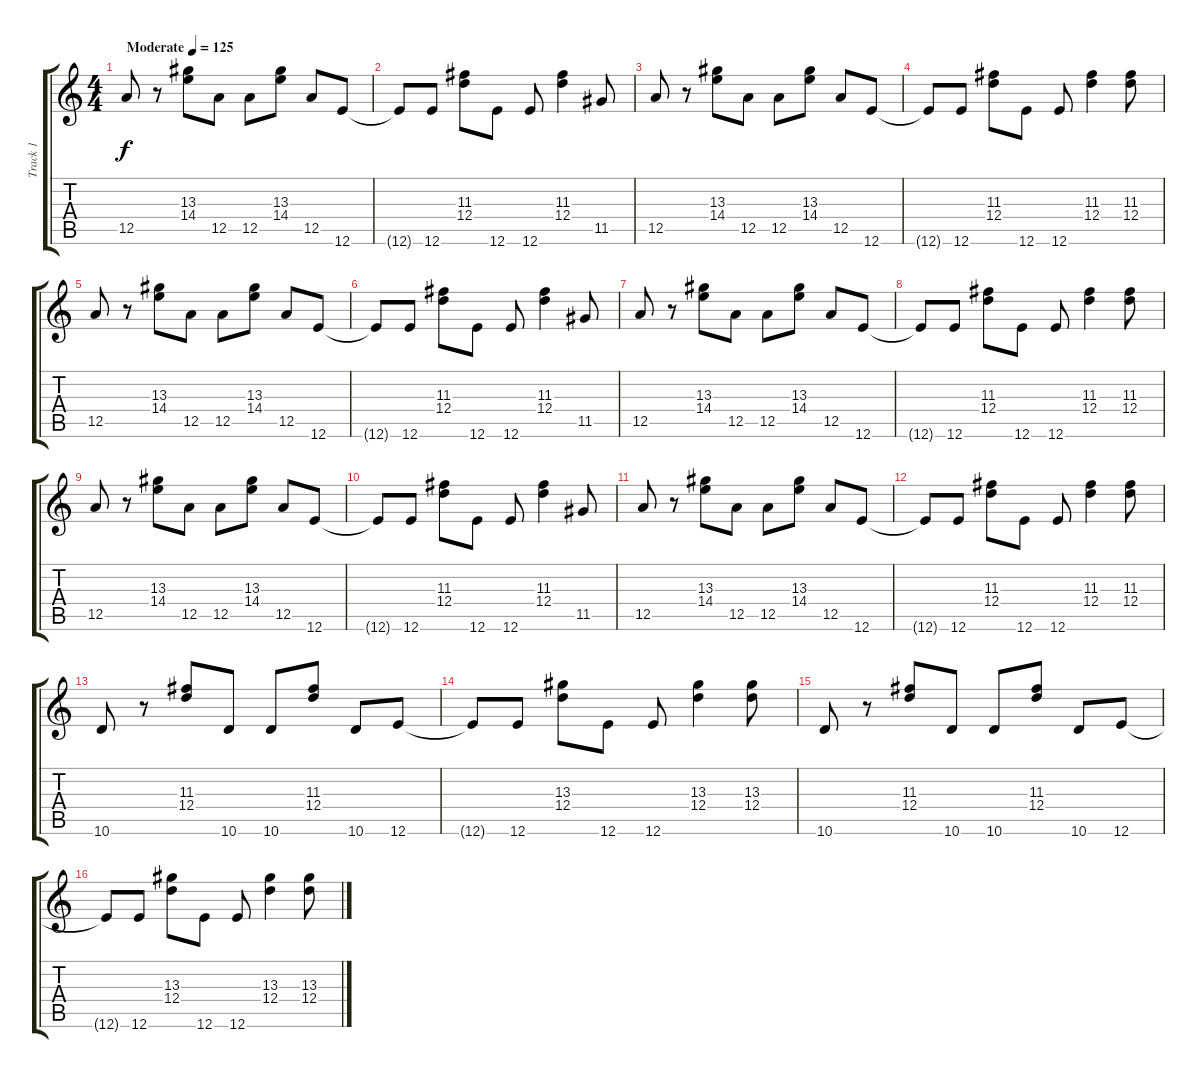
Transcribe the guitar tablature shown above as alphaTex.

\track ("Track 1" "Track 1") {instrument acousticguitarsteel}
\staff {score tabs}
\tuning (E4 B3 G3 D3 A2 E2) {hide}
\ts (4 4)
\tempo (125 "Moderate")
\clef g2
\ks c
12.5.8{dy f instrument acousticguitarsteel} r.8 (13.3 14.4).8 12.5.8 12.5.8 (13.3 14.4).8 12.5.8 12.6.8 |
12.6{t}.8 12.6.8 (11.3 12.4).8 12.6.8 12.6.8 (11.3 12.4).4 11.5.8 |
12.5.8 r.8 (13.3 14.4).8 12.5.8 12.5.8 (13.3 14.4).8 12.5.8 12.6.8 |
12.6{t}.8 12.6.8 (11.3 12.4).8 12.6.8 12.6.8 (11.3 12.4).4 (11.3 12.4).8 |
12.5.8 r.8 (13.3 14.4).8 12.5.8 12.5.8 (13.3 14.4).8 12.5.8 12.6.8 |
12.6{t}.8 12.6.8 (11.3 12.4).8 12.6.8 12.6.8 (11.3 12.4).4 11.5.8 |
12.5.8 r.8 (13.3 14.4).8 12.5.8 12.5.8 (13.3 14.4).8 12.5.8 12.6.8 |
12.6{t}.8 12.6.8 (11.3 12.4).8 12.6.8 12.6.8 (11.3 12.4).4 (11.3 12.4).8 |
12.5.8 r.8 (13.3 14.4).8 12.5.8 12.5.8 (13.3 14.4).8 12.5.8 12.6.8 |
12.6{t}.8 12.6.8 (11.3 12.4).8 12.6.8 12.6.8 (11.3 12.4).4 11.5.8 |
12.5.8 r.8 (13.3 14.4).8 12.5.8 12.5.8 (13.3 14.4).8 12.5.8 12.6.8 |
12.6{t}.8 12.6.8 (11.3 12.4).8 12.6.8 12.6.8 (11.3 12.4).4 (11.3 12.4).8 |
10.6.8 r.8 (11.3 12.4).8 10.6.8 10.6.8 (11.3 12.4).8 10.6.8 12.6.8 |
12.6{t}.8 12.6.8 (13.3 12.4).8 12.6.8 12.6.8 (13.3 12.4).4 (13.3 12.4).8 |
10.6.8 r.8 (11.3 12.4).8 10.6.8 10.6.8 (11.3 12.4).8 10.6.8 12.6.8 |
12.6{t}.8 12.6.8 (13.3 12.4).8 12.6.8 12.6.8 (13.3 12.4).4 (13.3 12.4).8
